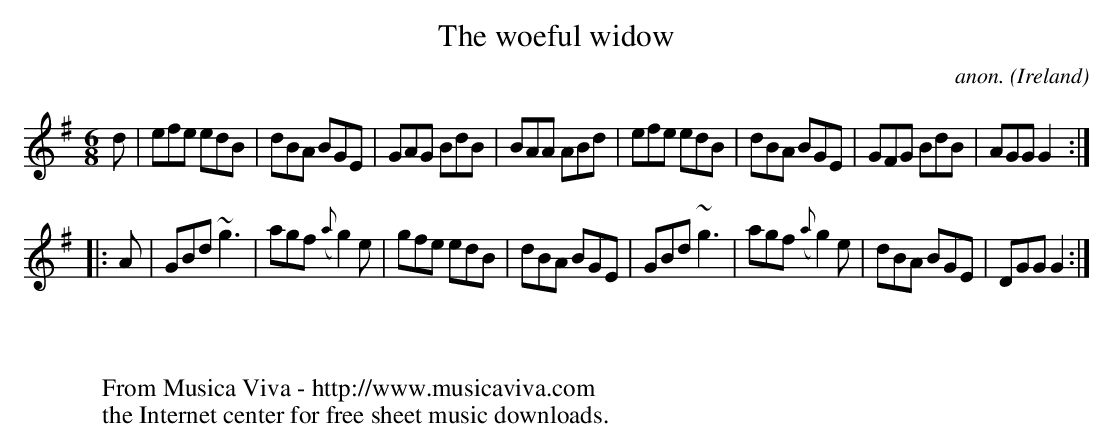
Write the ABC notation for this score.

X:1
T:The woeful widow
C:anon.
O:Ireland
m:~n3 = no/4n/m/4n
M:6/8
L:1/8
K:G
d|efe edB|dBA BGE|GAG BdB|BAA ABd|efe edB|dBA BGE|GFG BdB|AGG G2:|
|:A|GBd ~g3|agf ({a}g2)e|gfe edB|dBA BGE|GBd ~g3|agf ({a}g2)e|dBA BGE|DGG G2:|
W:
W:
W: From Musica Viva - http://www.musicaviva.com
W: the Internet center for free sheet music downloads.
